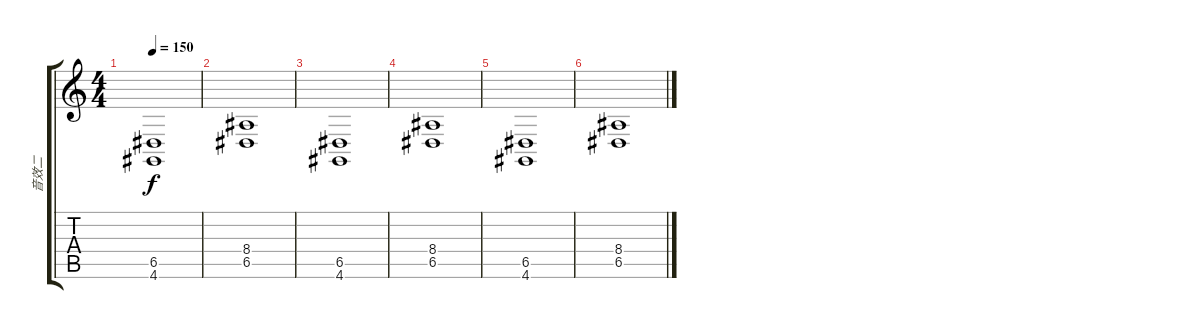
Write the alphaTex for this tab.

\track ("音效二" "音效二") {instrument churchorgan}
\staff {score tabs}
\tuning (E4 B3 G3 D3 A2 E2) {hide}
\ts (4 4)
\tempo 150
\clef g2
\ks c
(6.5 4.6).1{dy f} |
(8.4 6.5).1 |
(6.5 4.6).1 |
(8.4 6.5).1 |
(6.5 4.6).1 |
(8.4 6.5).1
